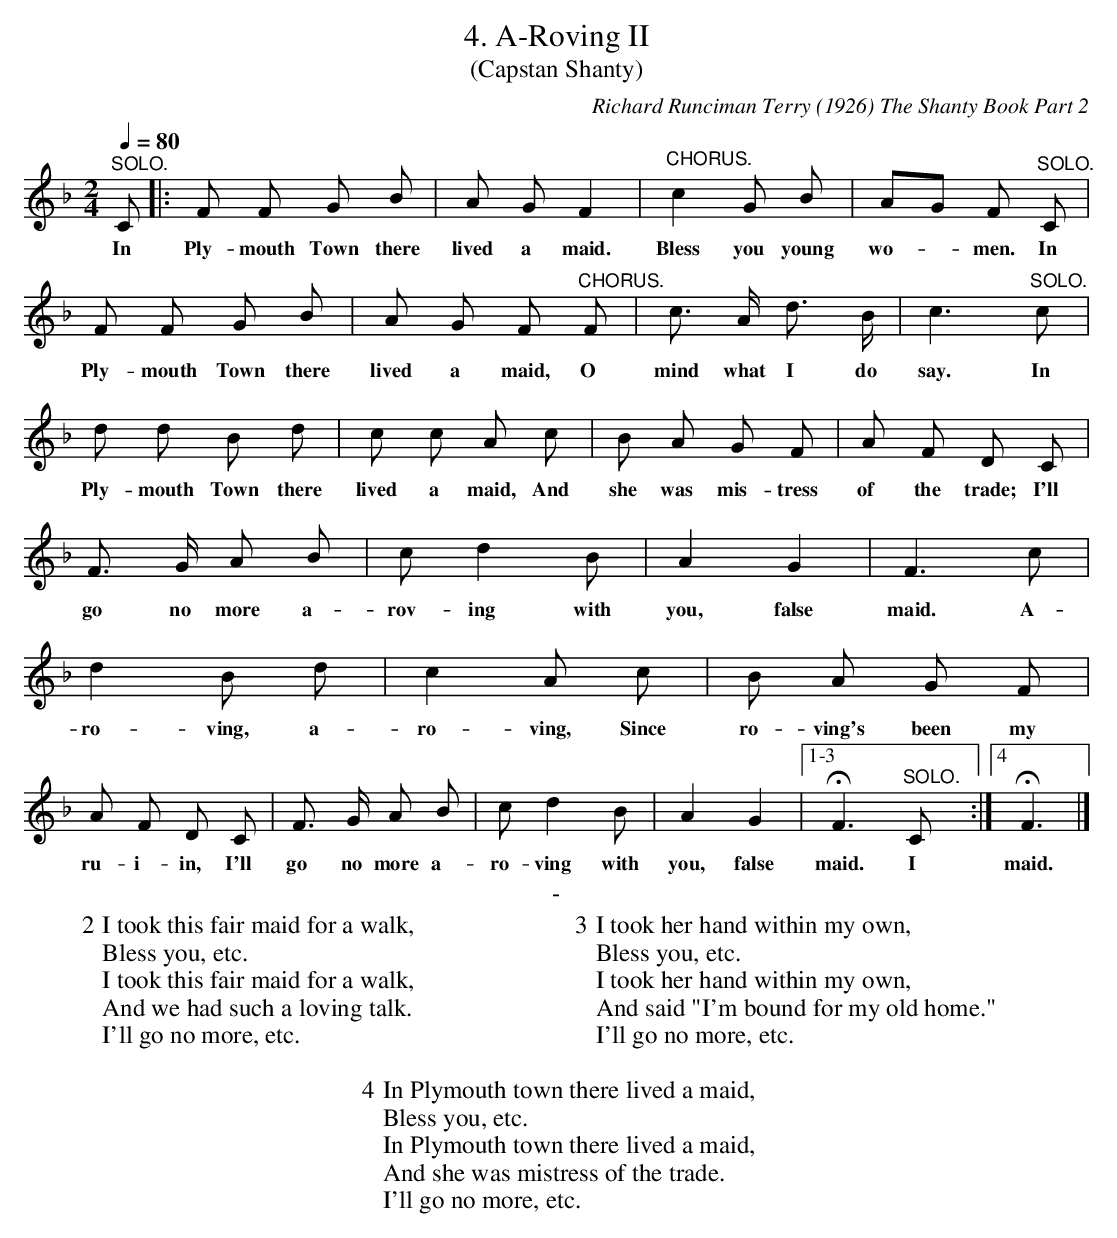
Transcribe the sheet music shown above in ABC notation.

X:1
T:4. A-Roving II
T:(Capstan Shanty)
C:Richard Runciman Terry (1926) The Shanty Book Part 2
L:1/8
Q:1/4=80
M:2/4
K:F
"^SOLO." C |: F F G B | A G F2 |  "^CHORUS." c2 G B | AG F "^SOLO." C |$ F F G B|
w: In| Ply-mouth Town there | lived a maid. | Bless you young |wo-*men. In | Ply-mouth Town there |
A G F "^CHORUS." F | c> A d> B | c3 "^SOLO." c |$ d d B d|
w: lived a maid, O | mind what I do | say. In Ply-mouth Town there |
c c A c | B A G F | A F D C |$ F> G A B |
w: lived a maid, And | she was mis-tress | of the trade; I'll | go no more a- |
c d2 B | A2 G2 | F3 c |$ d2 B d |c2 A c | B A G F |
w: rov-ing with | you, false | maid. A- |ro-ving, a- | ro-ving, Since | ro-ving's been my |
A F D C | F> G A B | c d2 B | A2 G2 |1-3 !fermata! F3 "^SOLO." C :|4 !fermata! F3 |]
w: ru-i-in, I'll |go no more a- | ro-ving with | you, false| maid. I | maid.
T: -
W: 2 I took this fair maid for a walk,
W: Bless you, etc.
W: I took this fair maid for a walk,
W: And we had such a loving talk.
W: I'll go no more, etc.
W:
W: 3 I took her hand within my own,
W: Bless you, etc.
W: I took her hand within my own,
W: And said "I'm bound for my old home."
W: I'll go no more, etc.
W:
W: 4 In Plymouth town there lived a maid,
W: Bless you, etc.
W: In Plymouth town there lived a maid,
W: And she was mistress of the trade.
W: I'll go no more, etc.
